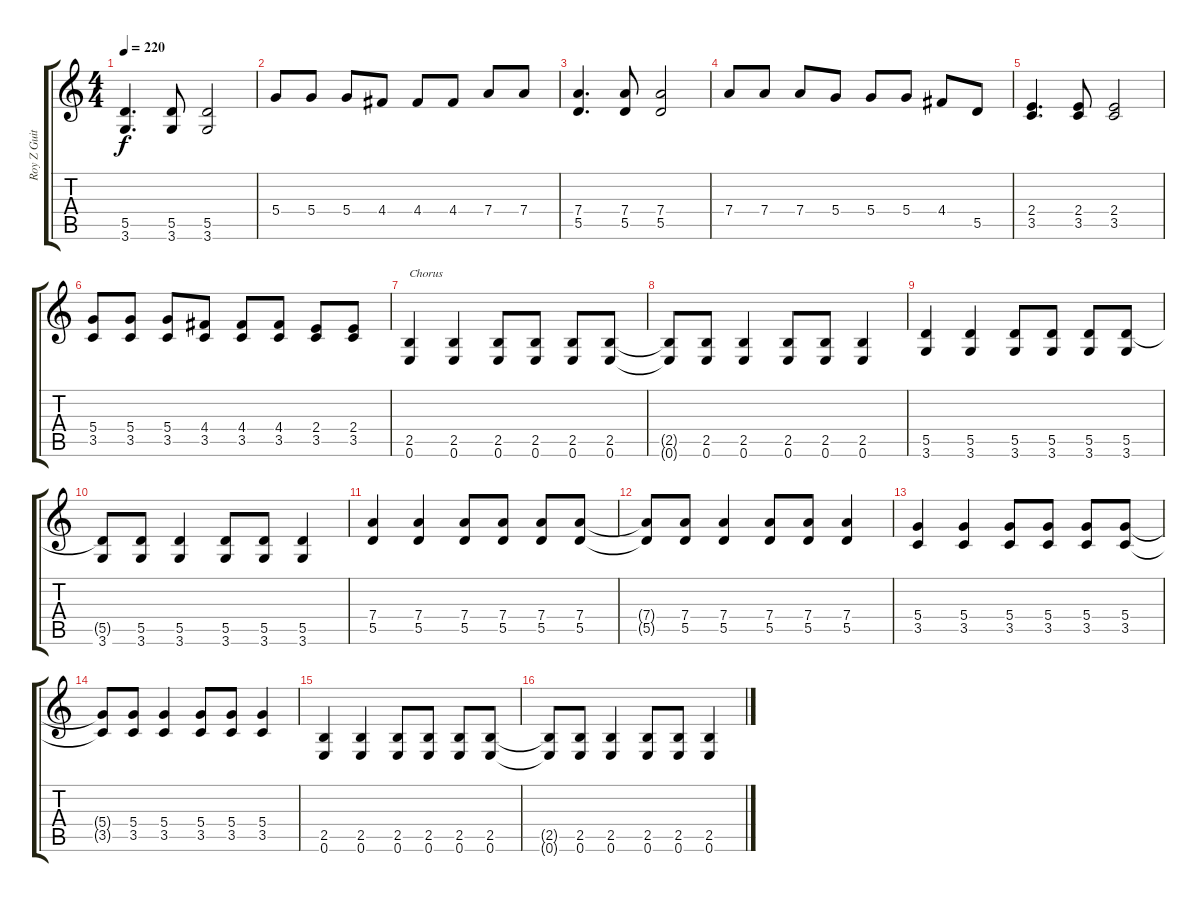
\track ("Roy Z Guitar 01" "Roy Z Guit") {instrument distortionguitar}
\staff {score tabs}
\tuning (E4 B3 G3 D3 A2 E2) {hide}
\ts (4 4)
\tempo 220
\clef g2
\ks c
(5.5 3.6).4{d dy f} (5.5 3.6).8 (5.5 3.6).2 |
5.4.8 5.4.8 5.4.8 4.4.8 4.4.8 4.4.8 7.4.8 7.4.8 |
(7.4 5.5).4{d} (7.4 5.5).8 (7.4 5.5).2 |
7.4.8 7.4.8 7.4.8 5.4.8 5.4.8 5.4.8 4.4.8 5.5.8 |
(2.4 3.5).4{d} (2.4 3.5).8 (2.4 3.5).2 |
(5.4 3.5).8 (5.4 3.5).8 (5.4 3.5).8 (4.4 3.5).8 (4.4 3.5).8 (4.4 3.5).8 (2.4 3.5).8 (2.4 3.5).8 |
(2.5 0.6).4{txt "Chorus"} (2.5 0.6).4 (2.5 0.6).8 (2.5 0.6).8 (2.5 0.6).8 (2.5 0.6).8 |
(2.5{t} 0.6{t}).8 (2.5 0.6).8 (2.5 0.6).4 (2.5 0.6).8 (2.5 0.6).8 (2.5 0.6).4 |
(5.5 3.6).4 (5.5 3.6).4 (5.5 3.6).8 (5.5 3.6).8 (5.5 3.6).8 (5.5 3.6).8 |
(5.5{t} 3.6).8 (5.5 3.6).8 (5.5 3.6).4 (5.5 3.6).8 (5.5 3.6).8 (5.5 3.6).4 |
(7.4 5.5).4 (7.4 5.5).4 (7.4 5.5).8 (7.4 5.5).8 (7.4 5.5).8 (7.4 5.5).8 |
(7.4{t} 5.5{t}).8 (7.4 5.5).8 (7.4 5.5).4 (7.4 5.5).8 (7.4 5.5).8 (7.4 5.5).4 |
(5.4 3.5).4 (5.4 3.5).4 (5.4 3.5).8 (5.4 3.5).8 (5.4 3.5).8 (5.4 3.5).8 |
(5.4{t} 3.5{t}).8 (5.4 3.5).8 (5.4 3.5).4 (5.4 3.5).8 (5.4 3.5).8 (5.4 3.5).4 |
(2.5 0.6).4 (2.5 0.6).4 (2.5 0.6).8 (2.5 0.6).8 (2.5 0.6).8 (2.5 0.6).8 |
(2.5{t} 0.6{t}).8 (2.5 0.6).8 (2.5 0.6).4 (2.5 0.6).8 (2.5 0.6).8 (2.5 0.6).4
